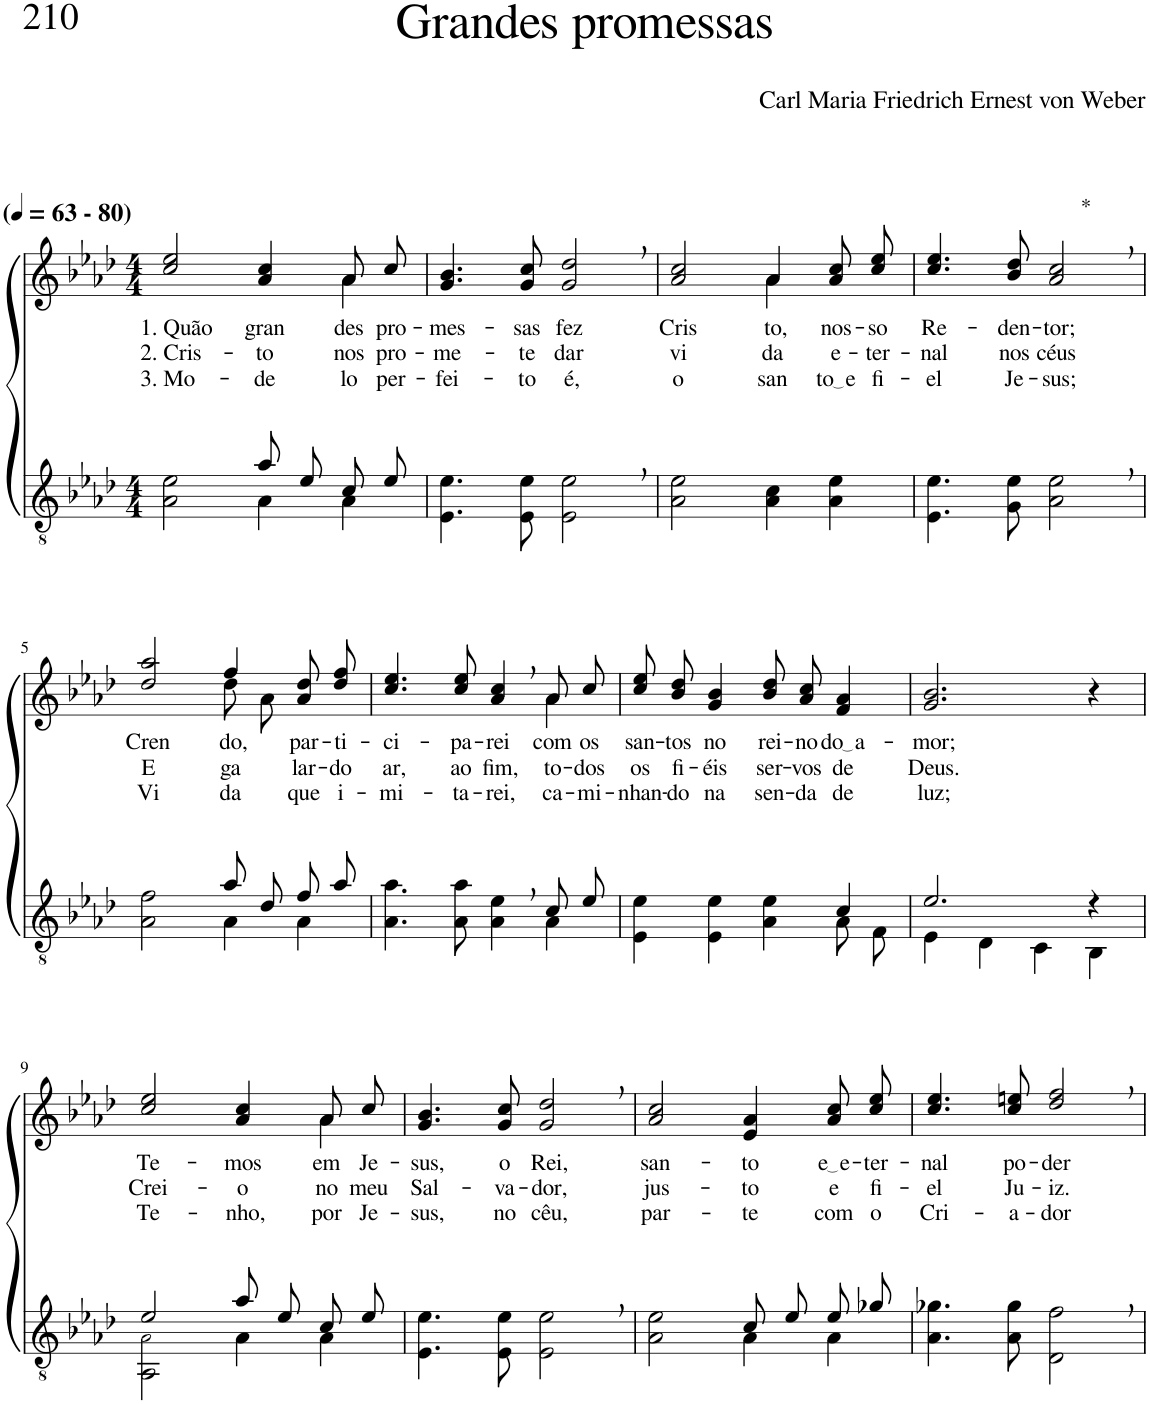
**kern	**kern	**text	**text	**text
*part2	*part1	*part1	*part1	*part1
*staff2	*staff1	*staff1	*staff1	*staff1
*I"Parte III e IV	*I"Parte I e II	*	*	*
*clefGv2	*clefG2	*	*	*
*Trd3c5	*Trd3c5	*	*	*
*k[b-e-a-d-]	*k[b-e-a-d-]	*	*	*
*M4/4	*M4/4	*	*	*
*MM63	*MM63	*	*	*
=1	=1	=1	=1	=1
*^	*	*	*	*
!	!	!LO:TX:a:B:t=(	!	!	!
!	!	!LO:TX:a:B:t=- 80)	!	!	!
!	!	!	!LO:LY:b	!LO:LY:b	!LO:LY:b
*	*	*^	*	*	*
2ryy	2A-\ 2e-\	2cc/ 2ee-/	2.ryy	1. Quão	2. Cris-	3. Mo-
!	!	!	!	!LO:LY:b	!LO:LY:b	!LO:LY:b
8a-/L	4A-\	4a-/ 4cc/	.	gran-	-to	-de-
8e-/J	.	.	.	.	.	.
!	!	!	!	!LO:LY:b	!LO:LY:b	!LO:LY:b
8c/L	4A-\	8a-/L	4a-\	-des	nos	-lo
!	!	!	!	!LO:LY:b	!LO:LY:b	!LO:LY:b
8e-/J	.	8cc/J	.	pro-	pro-	per-
*v	*v	*	*	*	*	*
*	*v	*v	*	*	*
=2	=2	=2	=2	=2
!	!	!LO:LY:b	!LO:LY:b	!LO:LY:b
4.E-\ 4.e-\	4.g/ 4.b-/	-mes-	-me-	-fei-
!	!	!LO:LY:b	!LO:LY:b	!LO:LY:b
8E-\ 8e-\	8g/ 8cc/	-sas	-te	-to
!	!	!LO:LY:b	!LO:LY:b	!LO:LY:b
2E-\, 2e-\,	2g/, 2dd-/,	fez	dar	é,
=3	=3	=3	=3	=3
!	!	!LO:LY:b	!LO:LY:b	!LO:LY:b
*	*^	*	*	*
2A-\ 2e-\	2a-/ 2cc/	2ryy	Cris-	vi-	o
!	!	!	!LO:LY:b	!LO:LY:b	!LO:LY:b
4A-\ 4c\	4a-/	4a-\	-to,	-da	san-
!	!	!	!LO:LY:b	!LO:LY:b	!LO:LY:b
4A-\ 4e-\	8a-\ 8cc\L	4ryy	nos-	e-	to e
!	!	!	!LO:LY:b	!LO:LY:b	!LO:LY:b
.	8cc\ 8ee-\J	.	-so	-ter-	fi-
*	*v	*v	*	*	*
=4	=4	=4	=4	=4
!	!	!LO:LY:b	!LO:LY:b	!LO:LY:b
4.E-\ 4.e-\	4.cc/ 4.ee-/	Re-	-nal	-el
!	!	!LO:LY:b	!LO:LY:b	!LO:LY:b
8G\ 8e-\	8b-/ 8dd-/	-den-	nos	Je-
!	!LO:TX:a:t=*	!	!	!
!	!	!LO:LY:b	!LO:LY:b	!LO:LY:b
2A-\, 2e-\,	2a-/, 2cc/,	-tor;	céus	-sus;
!!LO:LB:g=z
=5	=5	=5	=5	=5
*^	*	*	*	*
!	!	!	!LO:LY:b	!LO:LY:b	!LO:LY:b
*	*	*^	*	*	*
2ryy	2A-\ 2f\	2dd-/ 2aa-/	2ryy	Cren-	E	Vi-
!	!	!	!	!LO:LY:b	!LO:LY:b	!LO:LY:b
8a-/L	4A-\	4ff/	8dd-\L	-do,	ga	-da
8d-/J	.	.	8a-\J	.	.	.
!	!	!	!	!LO:LY:b	!LO:LY:b	!LO:LY:b
8f/L	4A-\	8a-\ 8dd-\L	4ryy	par-	lar-	que
!	!	!	!	!LO:LY:b	!LO:LY:b	!LO:LY:b
8a-/J	.	8dd-\ 8ff\J	.	-ti-	-do	i-
=6	=6	=6	=6	=6	=6	=6
!	!	!	!	!LO:LY:b	!LO:LY:b	!LO:LY:b
2.ryy	4.A-\ 4.a-\	4.cc/ 4.ee-/	2.ryy	-ci-	ar,	-mi-
!	!	!	!	!LO:LY:b	!LO:LY:b	!LO:LY:b
.	8A-\ 8a-\	8cc/ 8ee-/	.	-pa-	ao	-ta-
!	!	!	!	!LO:LY:b	!LO:LY:b	!LO:LY:b
.	4A-\ 4e-\	4a-/, 4cc/,	.	-rei	fim,	-rei,
!	!	!	!	!LO:LY:b	!LO:LY:b	!LO:LY:b
8c/L	4A-\	8a-/L	4a-\	com	to-	ca-
!	!	!	!	!LO:LY:b	!LO:LY:b	!LO:LY:b
8e-/J	.	8cc/J	.	os	-dos	-mi-
*	*	*v	*v	*	*	*
=7	=7	=7	=7	=7	=7
!	!	!	!LO:LY:b	!LO:LY:b	!LO:LY:b
2.ryy	4E-\ 4e-\	8cc\ 8ee-\L	san-	os	-nhan-
!	!	!	!LO:LY:b	!LO:LY:b	!LO:LY:b
.	.	8b-\ 8dd-\J	-tos	fi-	-do
!	!	!	!LO:LY:b	!LO:LY:b	!LO:LY:b
.	4E-\ 4e-\	4g/ 4b-/	no	-éis	na
!	!	!	!LO:LY:b	!LO:LY:b	!LO:LY:b
.	4A-\ 4e-\	8b-\ 8dd-\L	rei-	ser-	sen-
!	!	!	!LO:LY:b	!LO:LY:b	!LO:LY:b
.	.	8a-\ 8cc\J	-no	-vos	-da
!	!	!	!LO:LY:b	!LO:LY:b	!LO:LY:b
4c/	8A-\L	4f/ 4a-/	do a	de	de
.	8F\J	.	.	.	.
=8	=8	=8	=8	=8	=8
!	!	!	!LO:LY:b	!LO:LY:b	!LO:LY:b
2.e-/	4E-\	2.g/ 2.b-/	-mor;	Deus.	luz;
.	4D-\	.	.	.	.
.	4C\	.	.	.	.
4r	4BB-\	4r	.	.	.
!!LO:LB:g=z
=9	=9	=9	=9	=9	=9
!	!	!	!LO:LY:b	!LO:LY:b	!LO:LY:b
*	*	*^	*	*	*
2e-/	2AA-\ 2A-!\	2cc/ 2ee-/	2.ryy	Te-	Crei-	Te-
!	!	!	!	!LO:LY:b	!LO:LY:b	!LO:LY:b
8a-/L	4A-\	4a-/ 4cc/	.	-mos	-o	-nho,
8e-/J	.	.	.	.	.	.
!	!	!	!	!LO:LY:b	!LO:LY:b	!LO:LY:b
8c/L	4A-\	8a-/L	4a-\	em	no	por
!	!	!	!	!LO:LY:b	!LO:LY:b	!LO:LY:b
8e-/J	.	8cc/J	.	Je-	meu	Je-
*v	*v	*	*	*	*	*
*	*v	*v	*	*	*
=10	=10	=10	=10	=10
!	!	!LO:LY:b	!LO:LY:b	!LO:LY:b
4.E-\ 4.e-\	4.g/ 4.b-/	-sus,	Sal-	-sus,
!	!	!LO:LY:b	!LO:LY:b	!LO:LY:b
8E-\ 8e-\	8g/ 8cc/	o	-va-	no
!	!	!LO:LY:b	!LO:LY:b	!LO:LY:b
2E-\, 2e-\,	2g/, 2dd-/,	Rei,	-dor,	cêu,
=11	=11	=11	=11	=11
*^	*	*	*	*
!	!	!	!LO:LY:b	!LO:LY:b	!LO:LY:b
2ryy	2A-\ 2e-\	2a-/ 2cc/	san-	jus-	par-
!	!	!	!LO:LY:b	!LO:LY:b	!LO:LY:b
8c/L	4A-\	4e-/ 4a-/	-to	-to	-te
8e-/J	.	.	.	.	.
!	!	!	!LO:LY:b	!LO:LY:b	!LO:LY:b
8e-/L	4A-\	8a-\ 8cc\L	e e	e	com
!	!	!	!LO:LY:b	!LO:LY:b	!LO:LY:b
8g-X/J	.	8cc\ 8ee-\J	-ter-	fi-	o
*v	*v	*	*	*	*
=12	=12	=12	=12	=12
!	!	!LO:LY:b	!LO:LY:b	!LO:LY:b
4.A-\ 4.g-X\	4.cc/ 4.ee-/	-nal	-el	Cri-
!	!	!LO:LY:b	!LO:LY:b	!LO:LY:b
8A-\ 8g-\	8cc/ 8een/	po-	Ju-	-a-
!	!	!LO:LY:b	!LO:LY:b	!LO:LY:b
2D-\, 2f\,	2dd-/, 2ff/,	-der	-iz.	-dor
=	=	=	=	=
*-	*-	*-	*-	*-
